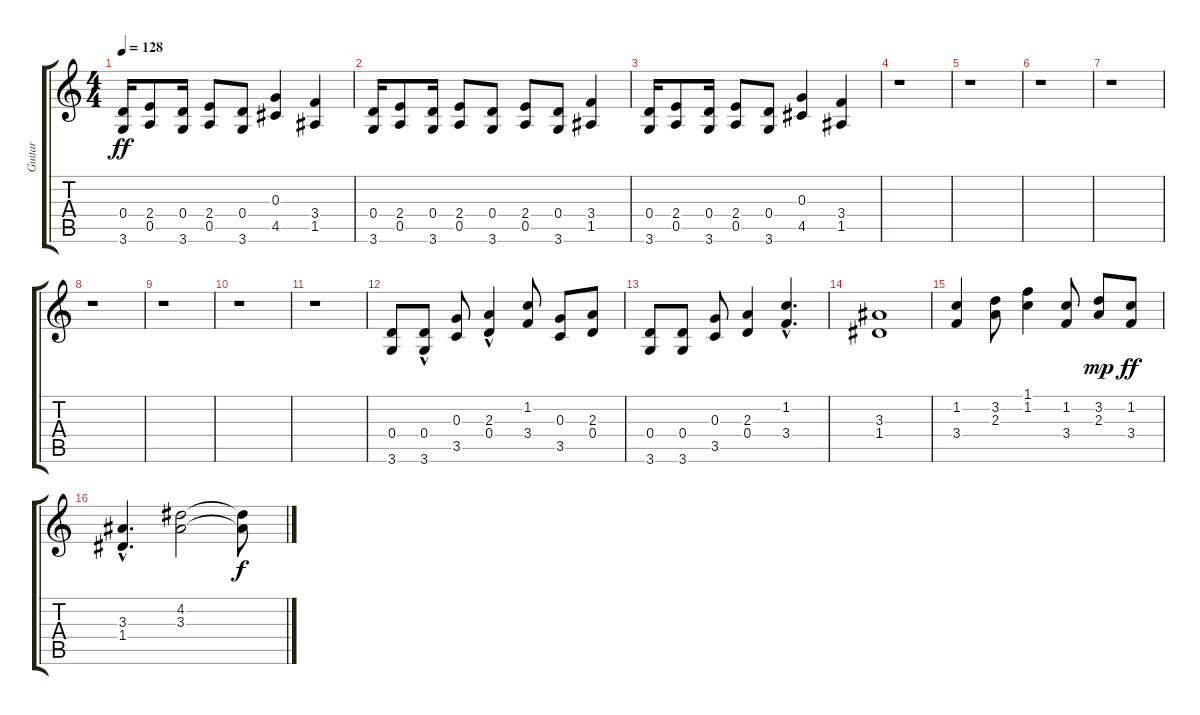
\track ("Guitar" "Guitar") {instrument overdrivenguitar}
\staff {score tabs}
\tuning (E4 B3 G3 D3 A2 E2) {hide}
\ts (4 4)
\tempo 128
\clef g2
\ks c
(0.4 3.6).16{dy ff} (2.4 0.5).8 (0.4 3.6).16 (2.4 0.5).8 (0.4 3.6).8 (0.3 4.5).4 (3.4 1.5).4 |
(0.4 3.6).16 (2.4 0.5).8 (0.4 3.6).16 (2.4 0.5).8 (0.4 3.6).8 (2.4 0.5).8 (0.4 3.6).8 (3.4 1.5).4 |
(0.4 3.6).16 (2.4 0.5).8 (0.4 3.6).16 (2.4 0.5).8 (0.4 3.6).8 (0.3 4.5).4 (3.4 1.5).4 |
r.1 |
r.1 |
r.1 |
r.1 |
r.1 |
r.1 |
r.1 |
r.1 |
(0.4 3.6).8 (0.4 3.6{hac}).8 (0.3 3.5).8 (2.3 0.4{hac}).4 (1.2 3.4).8 (0.3 3.5).8 (2.3 0.4).8 |
(0.4 3.6).8 (0.4 3.6).8 (0.3 3.5).8 (2.3 0.4).4 (1.2{hac} 3.4{hac}).4{d} |
(3.3 1.4).1 |
(1.2 3.4).4 (3.2 2.3).8 (1.1 1.2).4 (1.2 3.4).8 (3.2 2.3).8{dy mp} (1.2 3.4).8{dy ff} |
(3.3{hac} 1.4{hac}).4{d} (4.2 3.3).2 (4.2{t} 3.3{t}).8{dy f}
